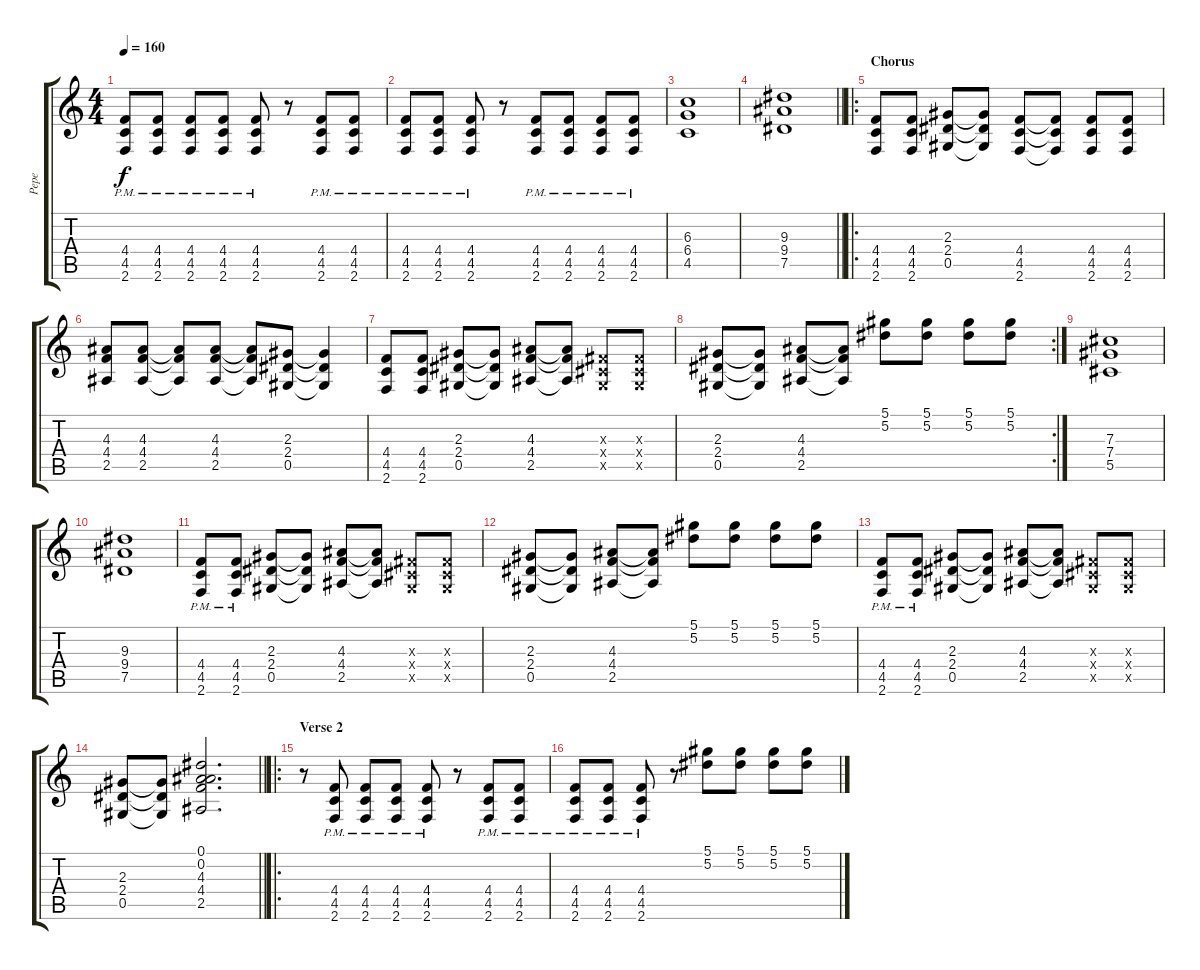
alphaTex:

\track ("Pepe" "Pepe") {instrument distortionguitar}
\staff {score tabs}
\tuning (Eb4 Bb3 Gb3 Db3 Ab2 Eb2) {hide}
\ts (4 4)
\tempo 160
\clef g2
\ks c
(4.4{pm} 4.5{pm} 2.6{pm}).8{dy f} (4.4{pm} 4.5{pm} 2.6{pm}).8 (4.4{pm} 4.5{pm} 2.6{pm}).8 (4.4{pm} 4.5{pm} 2.6{pm}).8 (4.4{pm} 4.5{pm} 2.6{pm}).8 r.8 (4.4{pm} 4.5{pm} 2.6{pm}).8 (4.4{pm} 4.5{pm} 2.6{pm}).8 |
(4.4{pm} 4.5{pm} 2.6{pm}).8 (4.4{pm} 4.5{pm} 2.6{pm}).8 (4.4{pm} 4.5{pm} 2.6{pm}).8 r.8 (4.4{pm} 4.5{pm} 2.6{pm}).8 (4.4{pm} 4.5{pm} 2.6{pm}).8 (4.4{pm} 4.5{pm} 2.6{pm}).8 (4.4{pm} 4.5 2.6{pm}).8 |
(6.3 6.4 4.5).1 |
\barLineRight lightlight
(9.3 9.4 7.5).1 |
\ro
\section ("" "Chorus")
(4.4 4.5 2.6).8 (4.4 4.5 2.6).8 (2.3 2.4 0.5).8 (2.3{t} 2.4{t} 0.5{t}).8 (4.4 4.5 2.6).8 (4.4{t} 4.5{t} 2.6{t}).8 (4.4 4.5 2.6).8 (4.4 4.5 2.6).8 |
(4.3 4.4 2.5).8 (4.3 4.4 2.5).8 (4.3{t} 4.4{t} 2.5{t}).8 (4.3 4.4 2.5).8 (4.3{t} 4.4{t} 2.5{t}).8 (2.3 2.4 0.5).8 (2.3{t} 2.4{t} 0.5{t}).4 |
(4.4 4.5 2.6).8 (4.4 4.5 2.6).8 (2.3 2.4 0.5).8 (2.3{t} 2.4{t} 0.5{t}).8 (4.3 4.4 2.5).8 (4.3{t} 4.4{t} 2.5{t}).8 (0.3{x} 0.4{x} 0.5{x}).8 (0.3{x} 0.4{x} 0.5{x}).8 |
\rc 2
(2.3 2.4 0.5).8 (2.3{t} 2.4{t} 0.5{t}).8 (4.3 4.4 2.5).8 (4.3{t} 4.4{t} 2.5{t}).8 (5.1 5.2).8 (5.1 5.2).8 (5.1 5.2).8 (5.1 5.2).8 |
(7.3 7.4 5.5).1 |
(9.3 9.4 7.5).1 |
(4.4 4.5{pm} 2.6{pm}).8 (4.4 4.5{pm} 2.6{pm}).8 (2.3 2.4 0.5).8 (2.3{t} 2.4{t} 0.5{t}).8 (4.3 4.4 2.5).8 (4.3{t} 4.4{t} 2.5{t}).8 (0.3{x} 0.4{x} 0.5{x}).8 (0.3{x} 0.4{x} 0.5{x}).8 |
(2.3 2.4 0.5).8 (2.3{t} 2.4{t} 0.5{t}).8 (4.3 4.4 2.5).8 (4.3{t} 4.4{t} 2.5{t}).8 (5.1 5.2).8 (5.1 5.2).8 (5.1 5.2).8 (5.1 5.2).8 |
(4.4 4.5{pm} 2.6{pm}).8 (4.4 4.5{pm} 2.6{pm}).8 (2.3 2.4 0.5).8 (2.3{t} 2.4{t} 0.5{t}).8 (4.3 4.4 2.5).8 (4.3{t} 4.4{t} 2.5{t}).8 (0.3{x} 0.4{x} 0.5{x}).8 (0.3{x} 0.4{x} 0.5{x}).8 |
\barLineRight lightlight
(2.3 2.4 0.5).8 (2.3{t} 2.4{t} 0.5{t}).8 (0.1 0.2 4.3 4.4 2.5).2{d} |
\ro
\section ("" "Verse 2")
r.8 (4.4{pm} 4.5{pm} 2.6{pm}).8 (4.4{pm} 4.5{pm} 2.6{pm}).8 (4.4{pm} 4.5{pm} 2.6{pm}).8 (4.4{pm} 4.5{pm} 2.6{pm}).8 r.8 (4.4{pm} 4.5{pm} 2.6{pm}).8 (4.4{pm} 4.5{pm} 2.6{pm}).8 |
(4.4{pm} 4.5{pm} 2.6{pm}).8 (4.4{pm} 4.5{pm} 2.6{pm}).8 (4.4{pm} 4.5{pm} 2.6{pm}).8 r.8 (5.1 5.2).8 (5.1 5.2).8 (5.1 5.2).8 (5.1 5.2).8
